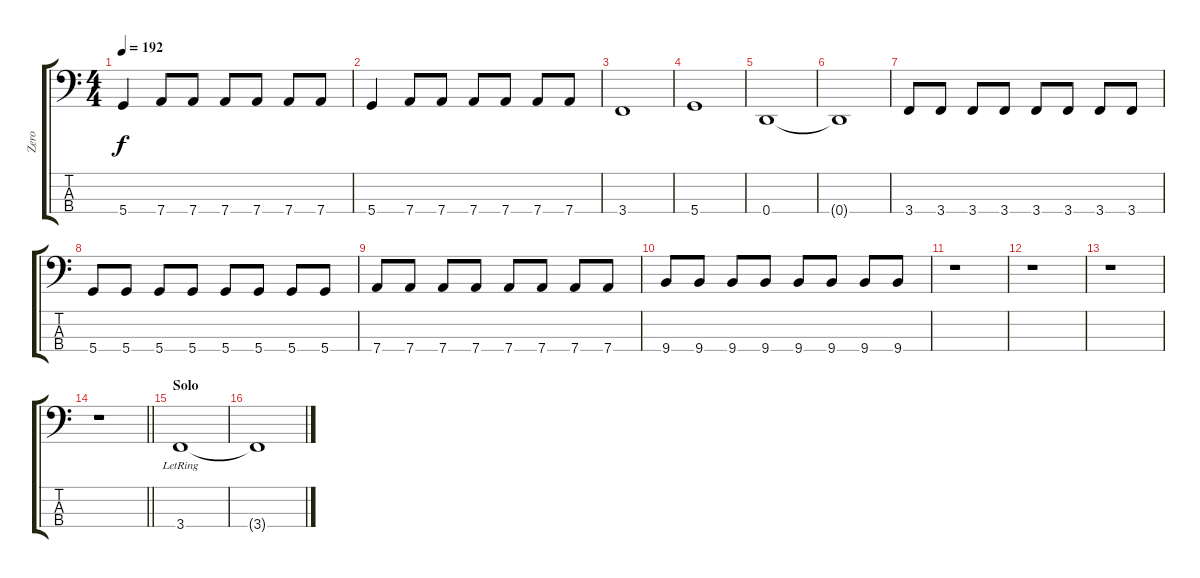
\track ("Zero" "Zero") {instrument electricbassfinger}
\staff {score tabs}
\tuning (G2 D2 A1 D1) {hide}
\ts (4 4)
\tempo 192
\clef f4
\ks c
5.4.4{dy f} 7.4.8 7.4.8 7.4.8 7.4.8 7.4.8 7.4.8 |
5.4.4 7.4.8 7.4.8 7.4.8 7.4.8 7.4.8 7.4.8 |
3.4.1 |
5.4.1 |
0.4.1 |
0.4{t}.1 |
3.4.8 3.4.8 3.4.8 3.4.8 3.4.8 3.4.8 3.4.8 3.4.8 |
5.4.8 5.4.8 5.4.8 5.4.8 5.4.8 5.4.8 5.4.8 5.4.8 |
7.4.8 7.4.8 7.4.8 7.4.8 7.4.8 7.4.8 7.4.8 7.4.8 |
9.4.8 9.4.8 9.4.8 9.4.8 9.4.8 9.4.8 9.4.8 9.4.8 |
r.1 |
r.1 |
r.1 |
\barLineRight lightlight
r.1 |
\section ("" "Solo")
3.4{lr}.1 |
3.4{t}.1
